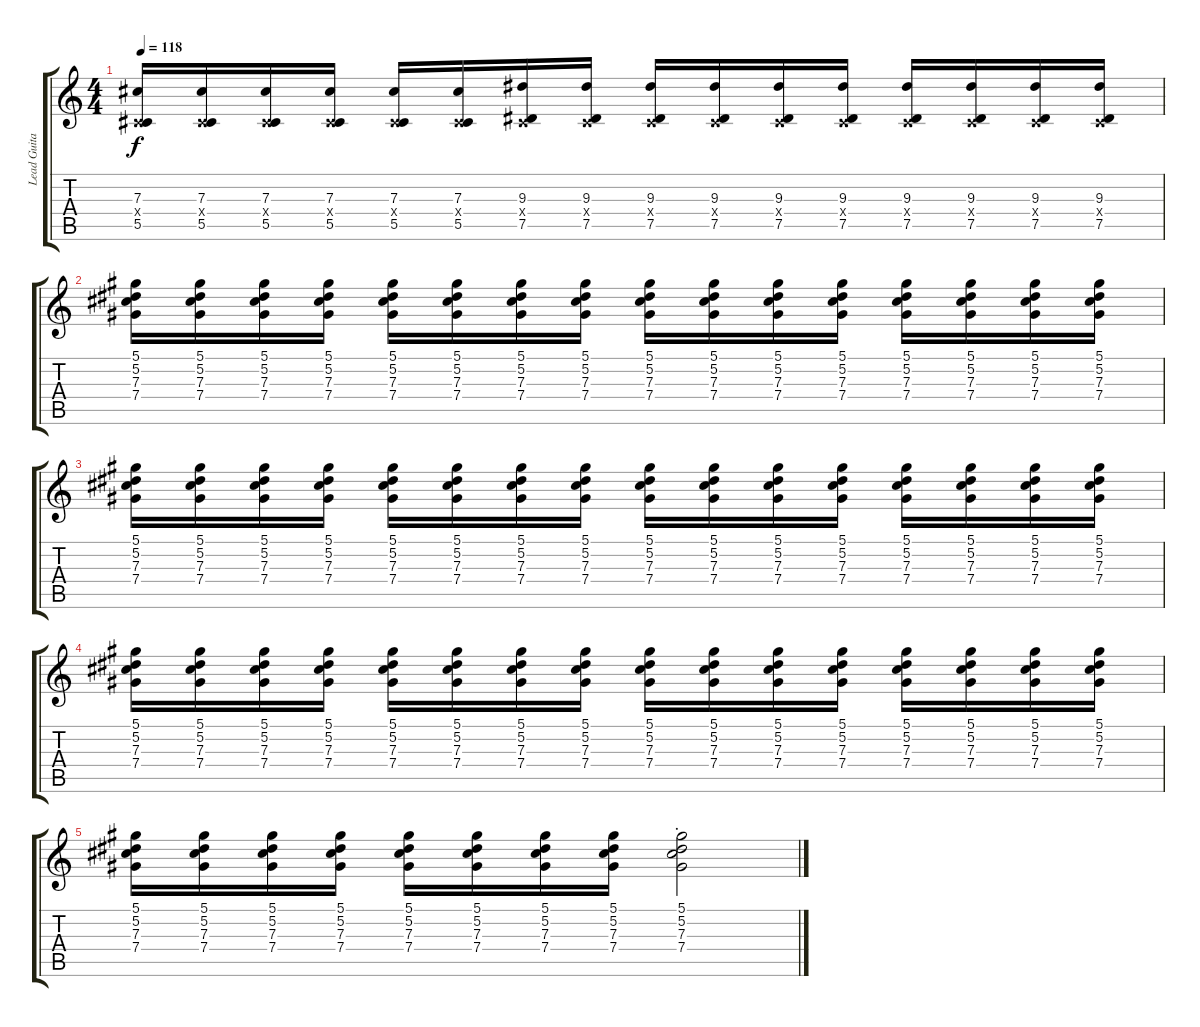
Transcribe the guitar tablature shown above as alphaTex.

\track ("Lead Guitar" "Lead Guita") {instrument distortionguitar}
\staff {score tabs}
\tuning (Eb4 Bb3 Gb3 Db3 Ab2 Db2) {hide}
\ts (4 4)
\tempo 118
\clef g2
\ks c
(7.3 0.4{x} 5.5).16{dy f} (7.3 0.4{x} 5.5).16 (7.3 0.4{x} 5.5).16 (7.3 0.4{x} 5.5).16 (7.3 0.4{x} 5.5).16 (7.3 0.4{x} 5.5).16 (9.3 0.4{x} 7.5).16 (9.3 0.4{x} 7.5).16 (9.3 0.4{x} 7.5).16 (9.3 0.4{x} 7.5).16 (9.3 0.4{x} 7.5).16 (9.3 0.4{x} 7.5).16 (9.3 0.4{x} 7.5).16 (9.3 0.4{x} 7.5).16 (9.3 0.4{x} 7.5).16 (9.3 0.4{x} 7.5).16 |
(5.1 5.2 7.3 7.4).16 (5.1 5.2 7.3 7.4).16 (5.1 5.2 7.3 7.4).16 (5.1 5.2 7.3 7.4).16 (5.1 5.2 7.3 7.4).16 (5.1 5.2 7.3 7.4).16 (5.1 5.2 7.3 7.4).16 (5.1 5.2 7.3 7.4).16 (5.1 5.2 7.3 7.4).16 (5.1 5.2 7.3 7.4).16 (5.1 5.2 7.3 7.4).16 (5.1 5.2 7.3 7.4).16 (5.1 5.2 7.3 7.4).16 (5.1 5.2 7.3 7.4).16 (5.1 5.2 7.3 7.4).16 (5.1 5.2 7.3 7.4).16 |
(5.1 5.2 7.3 7.4).16 (5.1 5.2 7.3 7.4).16 (5.1 5.2 7.3 7.4).16 (5.1 5.2 7.3 7.4).16 (5.1 5.2 7.3 7.4).16 (5.1 5.2 7.3 7.4).16 (5.1 5.2 7.3 7.4).16 (5.1 5.2 7.3 7.4).16 (5.1 5.2 7.3 7.4).16 (5.1 5.2 7.3 7.4).16 (5.1 5.2 7.3 7.4).16 (5.1 5.2 7.3 7.4).16 (5.1 5.2 7.3 7.4).16 (5.1 5.2 7.3 7.4).16 (5.1 5.2 7.3 7.4).16 (5.1 5.2 7.3 7.4).16 |
(5.1 5.2 7.3 7.4).16 (5.1 5.2 7.3 7.4).16 (5.1 5.2 7.3 7.4).16 (5.1 5.2 7.3 7.4).16 (5.1 5.2 7.3 7.4).16 (5.1 5.2 7.3 7.4).16 (5.1 5.2 7.3 7.4).16 (5.1 5.2 7.3 7.4).16 (5.1 5.2 7.3 7.4).16 (5.1 5.2 7.3 7.4).16 (5.1 5.2 7.3 7.4).16 (5.1 5.2 7.3 7.4).16 (5.1 5.2 7.3 7.4).16 (5.1 5.2 7.3 7.4).16 (5.1 5.2 7.3 7.4).16 (5.1 5.2 7.3 7.4).16 |
(5.1 5.2 7.3 7.4).16 (5.1 5.2 7.3 7.4).16 (5.1 5.2 7.3 7.4).16 (5.1 5.2 7.3 7.4).16 (5.1 5.2 7.3 7.4).16 (5.1 5.2 7.3 7.4).16 (5.1 5.2 7.3 7.4).16 (5.1 5.2 7.3 7.4).16 (5.1{st} 5.2{st} 7.3{st} 7.4{st}).2
